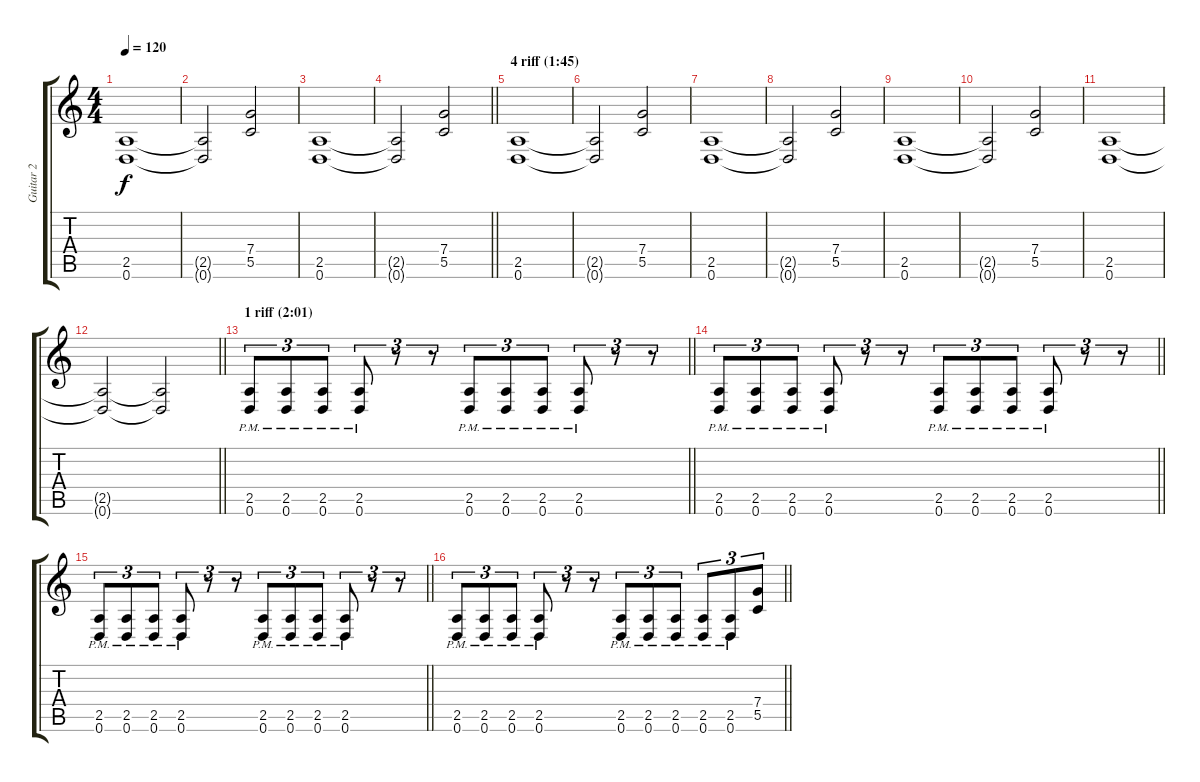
\track ("Guitar 2" "Guitar 2") {instrument distortionguitar}
\staff {score tabs}
\tuning (D4 A3 F3 C3 G2 D2) {hide}
\ts (4 4)
\tempo 120
\clef g2
\ks c
(2.5 0.6).1{dy f} |
(2.5{t} 0.6{t}).2 (7.4 5.5).2 |
(2.5 0.6).1 |
\barLineRight lightlight
(2.5{t} 0.6{t}).2 (7.4 5.5).2 |
\section ("" "4 riff (1:45)")
(2.5 0.6).1 |
(2.5{t} 0.6{t}).2 (7.4 5.5).2 |
(2.5 0.6).1 |
(2.5{t} 0.6{t}).2 (7.4 5.5).2 |
(2.5 0.6).1 |
(2.5{t} 0.6{t}).2 (7.4 5.5).2 |
(2.5 0.6).1 |
\barLineRight lightlight
(2.5{t} 0.6{t}).2 (2.5{t} 0.6{t}).2 |
\section ("" "1 riff (2:01)")
\barLineRight lightlight
(2.5{pm} 0.6{pm}).8{tu (3 2)} (2.5{pm} 0.6{pm}).8{tu (3 2)} (2.5{pm} 0.6{pm}).8{tu (3 2)} (2.5{pm} 0.6{pm}).8{tu (3 2)} r.8{tu (3 2)} r.8{tu (3 2)} (2.5{pm} 0.6{pm}).8{tu (3 2)} (2.5{pm} 0.6{pm}).8{tu (3 2)} (2.5{pm} 0.6{pm}).8{tu (3 2)} (2.5{pm} 0.6{pm}).8{tu (3 2)} r.8{tu (3 2)} r.8{tu (3 2)} |
\barLineRight lightlight
(2.5{pm} 0.6{pm}).8{tu (3 2)} (2.5{pm} 0.6{pm}).8{tu (3 2)} (2.5{pm} 0.6{pm}).8{tu (3 2)} (2.5{pm} 0.6{pm}).8{tu (3 2)} r.8{tu (3 2)} r.8{tu (3 2)} (2.5{pm} 0.6{pm}).8{tu (3 2)} (2.5{pm} 0.6{pm}).8{tu (3 2)} (2.5{pm} 0.6{pm}).8{tu (3 2)} (2.5{pm} 0.6{pm}).8{tu (3 2)} r.8{tu (3 2)} r.8{tu (3 2)} |
\barLineRight lightlight
(2.5{pm} 0.6{pm}).8{tu (3 2)} (2.5{pm} 0.6{pm}).8{tu (3 2)} (2.5{pm} 0.6{pm}).8{tu (3 2)} (2.5{pm} 0.6{pm}).8{tu (3 2)} r.8{tu (3 2)} r.8{tu (3 2)} (2.5{pm} 0.6{pm}).8{tu (3 2)} (2.5{pm} 0.6{pm}).8{tu (3 2)} (2.5{pm} 0.6{pm}).8{tu (3 2)} (2.5{pm} 0.6{pm}).8{tu (3 2)} r.8{tu (3 2)} r.8{tu (3 2)} |
\barLineRight lightlight
(2.5{pm} 0.6{pm}).8{tu (3 2)} (2.5{pm} 0.6{pm}).8{tu (3 2)} (2.5{pm} 0.6{pm}).8{tu (3 2)} (2.5{pm} 0.6{pm}).8{tu (3 2)} r.8{tu (3 2)} r.8{tu (3 2)} (2.5{pm} 0.6{pm}).8{tu (3 2)} (2.5{pm} 0.6{pm}).8{tu (3 2)} (2.5{pm} 0.6{pm}).8{tu (3 2)} (2.5{pm} 0.6{pm}).8{tu (3 2)} (2.5{pm} 0.6{pm}).8{tu (3 2)} (7.4 5.5).8{tu (3 2)}
